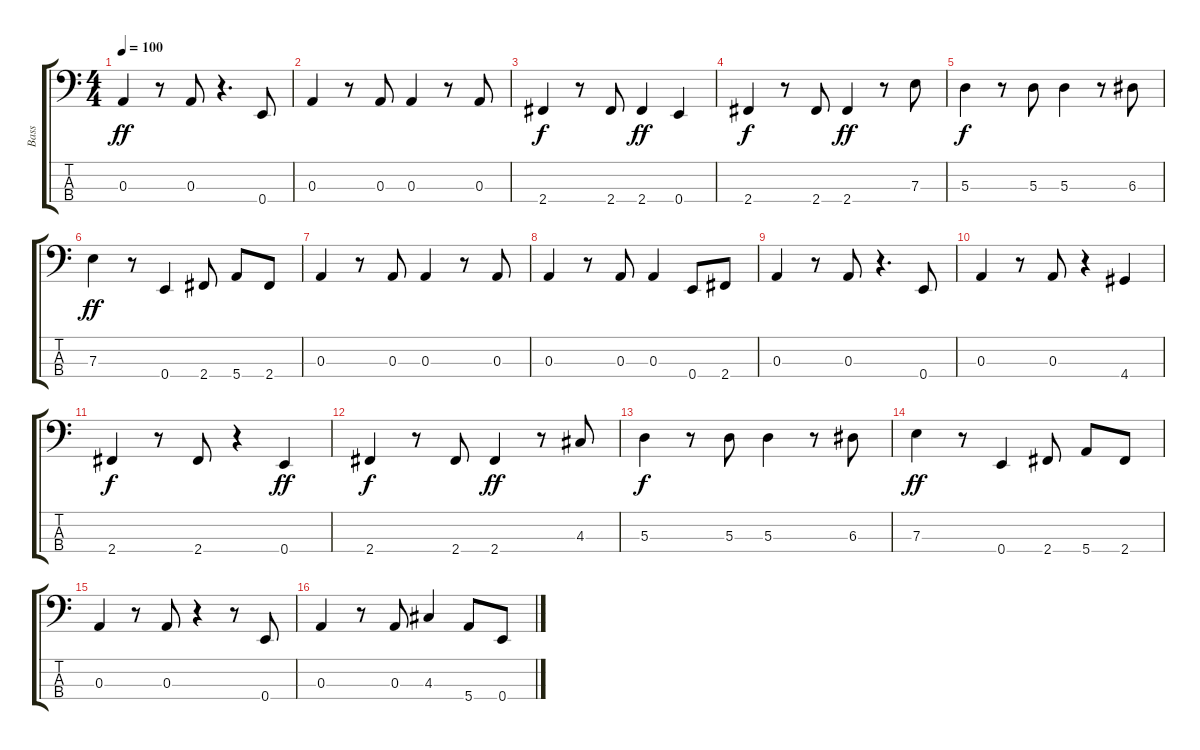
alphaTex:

\track ("Bass" "Bass") {instrument electricbasspick}
\staff {score tabs}
\tuning (G2 D2 A1 E1) {hide}
\ts (4 4)
\tempo 100
\clef f4
\ks c
0.3.4{dy ff} r.8 0.3.8 r.4{d} 0.4.8 |
0.3.4 r.8 0.3.8 0.3.4 r.8 0.3.8 |
2.4.4{dy f} r.8 2.4.8 2.4.4{dy ff} 0.4.4 |
2.4.4{dy f} r.8 2.4.8 2.4.4{dy ff} r.8 7.3.8 |
5.3.4{dy f} r.8 5.3.8 5.3.4 r.8 6.3.8 |
7.3.4{dy ff} r.8 0.4.4 2.4.8 5.4.8 2.4.8 |
0.3.4 r.8 0.3.8 0.3.4 r.8 0.3.8 |
0.3.4 r.8 0.3.8 0.3.4 0.4.8 2.4.8 |
0.3.4 r.8 0.3.8 r.4{d} 0.4.8 |
0.3.4 r.8 0.3.8 r.4 4.4.4 |
2.4.4{dy f} r.8 2.4.8 r.4 0.4.4{dy ff} |
2.4.4{dy f} r.8 2.4.8 2.4.4{dy ff} r.8 4.3.8 |
5.3.4{dy f} r.8 5.3.8 5.3.4 r.8 6.3.8 |
7.3.4{dy ff} r.8 0.4.4 2.4.8 5.4.8 2.4.8 |
0.3.4 r.8 0.3.8 r.4 r.8 0.4.8 |
0.3.4 r.8 0.3.8 4.3.4 5.4.8 0.4.8
